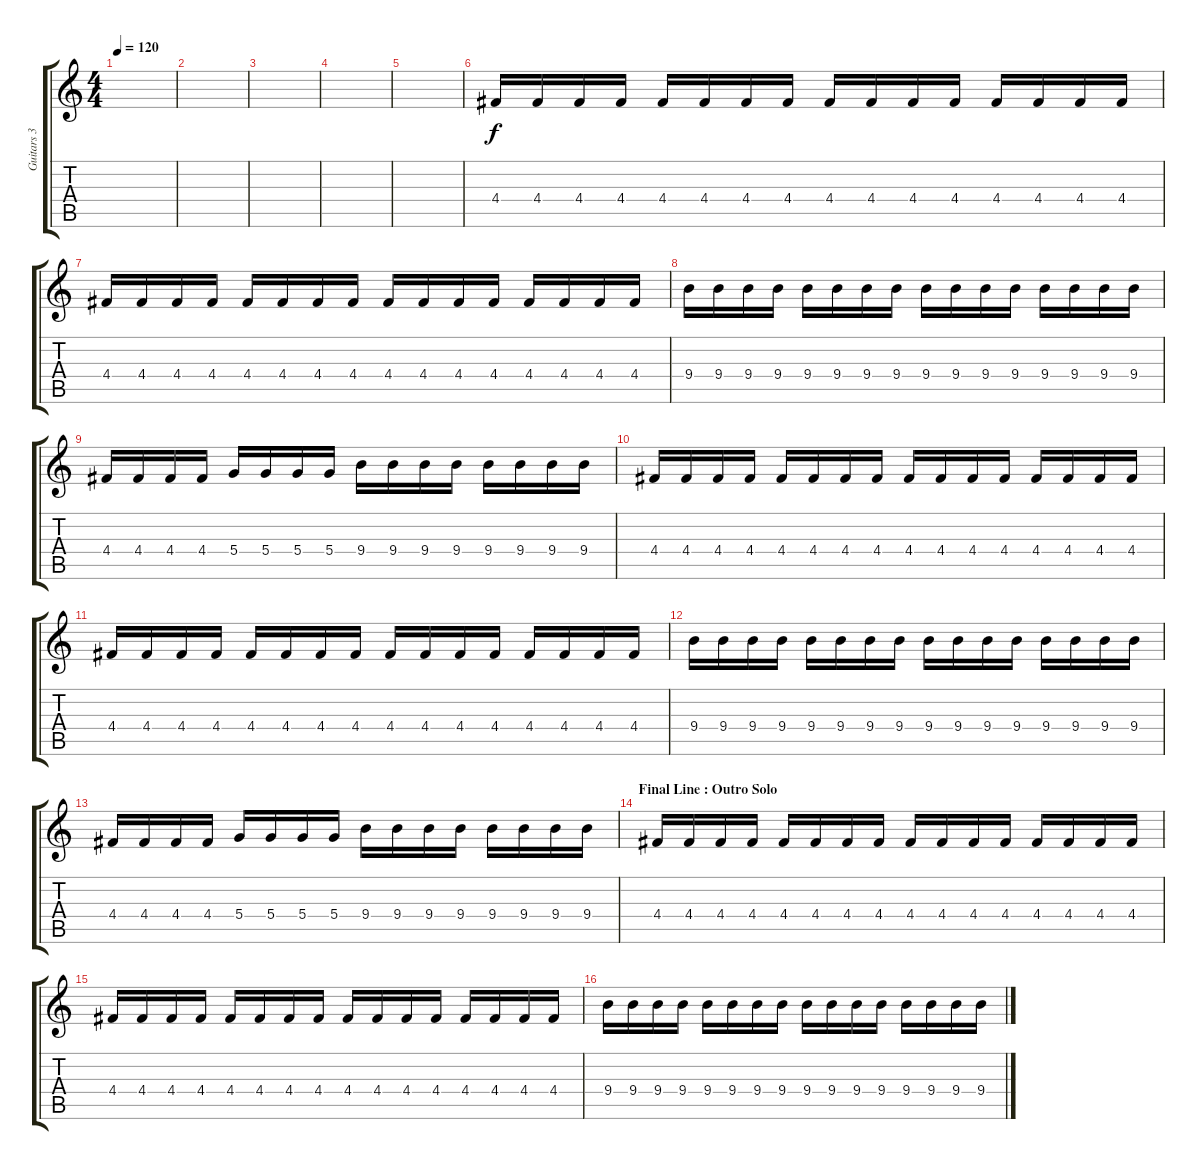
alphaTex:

\track ("Guitars 3" "Guitars 3") {instrument overdrivenguitar}
\staff {score tabs}
\tuning (E4 B3 G3 D3 A2 E2) {hide}
\ts (4 4)
\tempo 120
\clef g2
\ks c
|
|
|
|
|
4.4.16{instrument overdrivenguitar} 4.4.16 4.4.16 4.4.16 4.4.16 4.4.16 4.4.16 4.4.16 4.4.16 4.4.16 4.4.16 4.4.16 4.4.16 4.4.16 4.4.16 4.4.16 |
4.4.16 4.4.16 4.4.16 4.4.16 4.4.16 4.4.16 4.4.16 4.4.16 4.4.16 4.4.16 4.4.16 4.4.16 4.4.16 4.4.16 4.4.16 4.4.16 |
9.4.16 9.4.16 9.4.16 9.4.16 9.4.16 9.4.16 9.4.16 9.4.16 9.4.16 9.4.16 9.4.16 9.4.16 9.4.16 9.4.16 9.4.16 9.4.16 |
4.4.16 4.4.16 4.4.16 4.4.16 5.4.16 5.4.16 5.4.16 5.4.16 9.4.16 9.4.16 9.4.16 9.4.16 9.4.16 9.4.16 9.4.16 9.4.16 |
4.4.16 4.4.16 4.4.16 4.4.16 4.4.16 4.4.16 4.4.16 4.4.16 4.4.16 4.4.16 4.4.16 4.4.16 4.4.16 4.4.16 4.4.16 4.4.16 |
4.4.16 4.4.16 4.4.16 4.4.16 4.4.16 4.4.16 4.4.16 4.4.16 4.4.16 4.4.16 4.4.16 4.4.16 4.4.16 4.4.16 4.4.16 4.4.16 |
9.4.16 9.4.16 9.4.16 9.4.16 9.4.16 9.4.16 9.4.16 9.4.16 9.4.16 9.4.16 9.4.16 9.4.16 9.4.16 9.4.16 9.4.16 9.4.16 |
4.4.16 4.4.16 4.4.16 4.4.16 5.4.16 5.4.16 5.4.16 5.4.16 9.4.16 9.4.16 9.4.16 9.4.16 9.4.16 9.4.16 9.4.16 9.4.16 |
\section ("" "Final Line : Outro Solo")
4.4.16{instrument overdrivenguitar} 4.4.16 4.4.16 4.4.16 4.4.16 4.4.16 4.4.16 4.4.16 4.4.16 4.4.16 4.4.16 4.4.16 4.4.16 4.4.16 4.4.16 4.4.16 |
4.4.16 4.4.16 4.4.16 4.4.16 4.4.16 4.4.16 4.4.16 4.4.16 4.4.16 4.4.16 4.4.16 4.4.16 4.4.16 4.4.16 4.4.16 4.4.16 |
9.4.16 9.4.16 9.4.16 9.4.16 9.4.16 9.4.16 9.4.16 9.4.16 9.4.16 9.4.16 9.4.16 9.4.16 9.4.16 9.4.16 9.4.16 9.4.16
